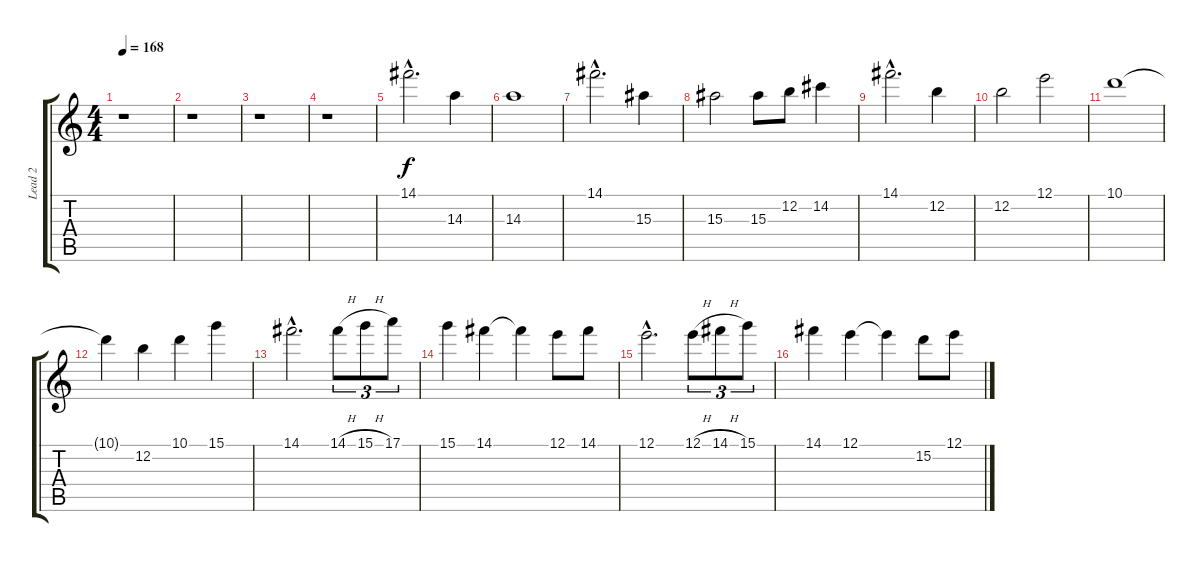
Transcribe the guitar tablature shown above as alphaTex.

\track ("Lead 2" "Lead 2") {instrument distortionguitar}
\staff {score tabs}
\tuning (E4 B3 G3 D3 A2 E2) {hide}
\ts (4 4)
\tempo 168
\clef g2
\ks c
r.1{dy f} |
r.1 |
r.1 |
r.1 |
14.1{hac}.2{d} 14.3.4 |
14.3.1 |
14.1{hac}.2{d} 15.3.4 |
15.3.2 15.3.8 12.2.8 14.2.4 |
14.1{hac}.2{d} 12.2.4 |
12.2.2 12.1.2 |
10.1.1 |
10.1{t}.4 12.2.4 10.1.4 15.1.4 |
\section ("" "")
14.1{hac}.2{d} 14.1{h}.8{tu (3 2)} 15.1{h}.8{tu (3 2)} 17.1.8{tu (3 2)} |
15.1.4 14.1.4 14.1{t}.4 12.1.8 14.1.8 |
12.1{hac}.2{d} 12.1{h}.8{tu (3 2)} 14.1{h}.8{tu (3 2)} 15.1.8{tu (3 2)} |
14.1.4 12.1.4 12.1{t}.4 15.2.8 12.1.8
